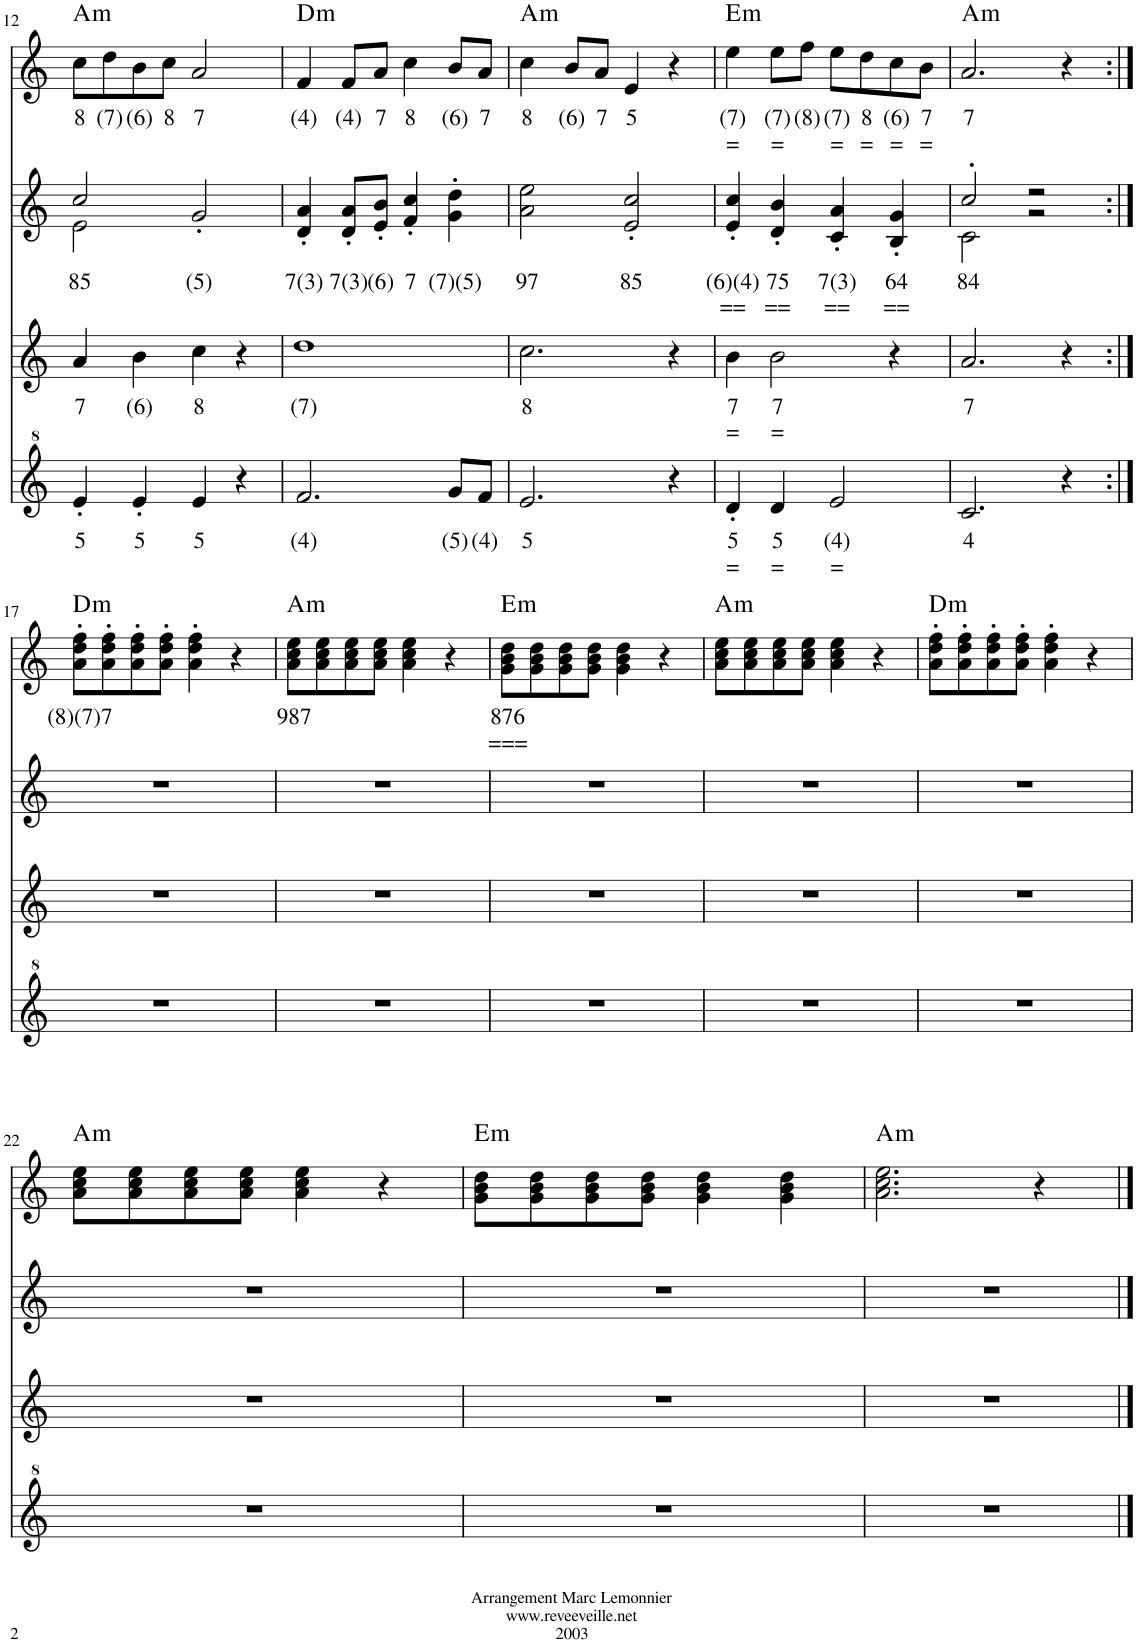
**kern	**text	**text	**kern	**text	**text	**kern	**text	**text	**kern	**text	**text	**harte
*part4	*part4	*part4	*part3	*part3	*part3	*part2	*part2	*part2	*part1	*part1	*part1	*part1
*staff4	*staff4	*staff4	*staff3	*staff3	*staff3	*staff2	*staff2	*staff2	*staff1	*staff1	*staff1	*
*I"Blokfluit	*	*	*I"Alt-blokfluit	*	*	*I"Bas-blokfluit	*	*	*I"Accordeon, Scottish du regret	*	*	*
*	*	*	*	*	*	*	*	*	*I'Acc	*	*	*
!!LO:PB:g=z
*clefG^2	*	*	*clefG2	*	*	*clefG2	*	*	*clefG2	*	*	*
*k[]	*	*	*k[]	*	*	*k[]	*	*	*k[]	*	*	*
*M4/4	*	*	*M4/4	*	*	*M4/4	*	*	*M4/4	*	*	*
=12	=12	=12	=12	=12	=12	=12	=12	=12	=12	=12	=12	=12
!	!LO:LY:b	!	!	!LO:LY:b	!	!	!LO:LY:b	!	!	!LO:LY:b	!	!LO:H:kt=m
*	*	*	*	*	*	*^	*	*	*	*	*	*
4ee'/	5	.	4a/	7	.	2cc/	2e\	85	.	8cc\L	8	.	A:min
!	!	!	!	!	!	!	!	!	!	!	!LO:LY:b	!	!
.	.	.	.	.	.	.	.	.	.	8dd\	(7)	.	.
!	!LO:LY:b	!	!	!LO:LY:b	!	!	!	!	!	!	!LO:LY:b	!	!
4ee'/	5	.	4b\	(6)	.	.	.	.	.	8b\	(6)	.	.
!	!	!	!	!	!	!	!	!	!	!	!LO:LY:b	!	!
.	.	.	.	.	.	.	.	.	.	8cc\J	8	.	.
!	!LO:LY:b	!	!	!LO:LY:b	!	!	!	!LO:LY:b	!	!	!LO:LY:b	!	!
4ee/	5	.	4cc\	8	.	2g'/	2ryy	(5)	.	2a/	7	.	.
4r	.	.	4r	.	.	.	.	.	.	.	.	.	.
*	*	*	*	*	*	*v	*v	*	*	*	*	*	*
=13	=13	=13	=13	=13	=13	=13	=13	=13	=13	=13	=13	=13
!	!LO:LY:b	!	!	!LO:LY:b	!	!	!LO:LY:b	!	!	!LO:LY:b	!	!LO:H:kt=m
2.ff/	(4)	.	1dd	(7)	.	4d/' 4a/'	7(3)	.	4f/	(4)	.	D:min
!	!	!	!	!	!	!	!LO:LY:b	!	!	!LO:LY:b	!	!
.	.	.	.	.	.	8d/' 8a/'L	7(3)	.	8f/L	(4)	.	.
!	!	!	!	!	!	!	!LO:LY:b	!	!	!LO:LY:b	!	!
.	.	.	.	.	.	8e/' 8b/'J	(6)	.	8a/J	7	.	.
!	!	!	!	!	!	!	!LO:LY:b	!	!	!LO:LY:b	!	!
.	.	.	.	.	.	4f/' 4cc/'	7	.	4cc\	8	.	.
!	!LO:LY:b	!	!	!	!	!	!LO:LY:b	!	!	!LO:LY:b	!	!
8gg/L	(5)	.	.	.	.	4g\' 4dd\'	(7)(5)	.	8b/L	(6)	.	.
!	!LO:LY:b	!	!	!	!	!	!	!	!	!LO:LY:b	!	!
8ff/J	(4)	.	.	.	.	.	.	.	8a/J	7	.	.
=14	=14	=14	=14	=14	=14	=14	=14	=14	=14	=14	=14	=14
!	!LO:LY:b	!	!	!LO:LY:b	!	!	!LO:LY:b	!	!	!LO:LY:b	!	!LO:H:kt=m
2.ee/	5	.	2.cc\	8	.	2a\ 2ee\	97	.	4cc\	8	.	A:min
!	!	!	!	!	!	!	!	!	!	!LO:LY:b	!	!
.	.	.	.	.	.	.	.	.	8b/L	(6)	.	.
!	!	!	!	!	!	!	!	!	!	!LO:LY:b	!	!
.	.	.	.	.	.	.	.	.	8a/J	7	.	.
!	!	!	!	!	!	!	!LO:LY:b	!	!	!LO:LY:b	!	!
.	.	.	.	.	.	2e/' 2cc/'	85	.	4e/	5	.	.
4r	.	.	4r	.	.	.	.	.	4r	.	.	.
=15	=15	=15	=15	=15	=15	=15	=15	=15	=15	=15	=15	=15
!	!LO:LY:b	!LO:LY:b	!	!LO:LY:b	!LO:LY:b	!	!LO:LY:b	!LO:LY:b	!	!LO:LY:b	!LO:LY:b	!LO:H:kt=m
4dd'/	5	=	4b\	7	=	4e/' 4cc/'	(6)(4)	==	4ee\	(7)	=	E:min
!	!LO:LY:b	!LO:LY:b	!	!LO:LY:b	!LO:LY:b	!	!LO:LY:b	!LO:LY:b	!	!LO:LY:b	!LO:LY:b	!
4dd/	5	=	2b\	7	=	4d/' 4b/'	75	==	8ee\L	(7)	=	.
!	!	!	!	!	!	!	!	!	!	!LO:LY:b	!	!
.	.	.	.	.	.	.	.	.	8ff\J	(8)	.	.
!	!LO:LY:b	!LO:LY:b	!	!	!	!	!LO:LY:b	!LO:LY:b	!	!LO:LY:b	!LO:LY:b	!
2ee/	(4)	=	.	.	.	4c/' 4a/'	7(3)	==	8ee\L	(7)	=	.
!	!	!	!	!	!	!	!	!	!	!LO:LY:b	!LO:LY:b	!
.	.	.	.	.	.	.	.	.	8dd\	8	=	.
!	!	!	!	!	!	!	!LO:LY:b	!LO:LY:b	!	!LO:LY:b	!LO:LY:b	!
.	.	.	4r	.	.	4B/' 4g/'	64	==	8cc\	(6)	=	.
!	!	!	!	!	!	!	!	!	!	!LO:LY:b	!LO:LY:b	!
.	.	.	.	.	.	.	.	.	8b\J	7	=	.
=16	=16	=16	=16	=16	=16	=16	=16	=16	=16	=16	=16	=16
!	!LO:LY:b	!	!	!LO:LY:b	!	!	!LO:LY:b	!	!	!LO:LY:b	!	!LO:H:kt=m
*	*	*	*	*	*	*^	*	*	*	*	*	*
2.cc/	4	.	2.a/	7	.	2cc'/	2c\	84	.	2.a/	7	.	A:min
.	.	.	.	.	.	2r	2r	.	.	.	.	.	.
4r	.	.	4r	.	.	.	.	.	.	4r	.	.	.
*	*	*	*	*	*	*v	*v	*	*	*	*	*	*
!!LO:LB:g=z
=17:|!	=17:|!	=17:|!	=17:|!	=17:|!	=17:|!	=17:|!	=17:|!	=17:|!	=17:|!	=17:|!	=17:|!	=17:|!
!	!	!	!	!	!	!	!	!	!	!LO:LY:b	!	!LO:H:kt=m
1r	.	.	1r	.	.	1r	.	.	8a\' 8dd\' 8ff\'L	(8)(7)7	.	D:min
.	.	.	.	.	.	.	.	.	8a\' 8dd\' 8ff\'	.	.	.
.	.	.	.	.	.	.	.	.	8a\' 8dd\' 8ff\'	.	.	.
.	.	.	.	.	.	.	.	.	8a\' 8dd\' 8ff\'J	.	.	.
.	.	.	.	.	.	.	.	.	4a\' 4dd\' 4ff\'	.	.	.
.	.	.	.	.	.	.	.	.	4r	.	.	.
=18	=18	=18	=18	=18	=18	=18	=18	=18	=18	=18	=18	=18
!	!	!	!	!	!	!	!	!	!	!LO:LY:b	!	!LO:H:kt=m
1r	.	.	1r	.	.	1r	.	.	8a\ 8cc\ 8ee\L	987	.	A:min
.	.	.	.	.	.	.	.	.	8a\ 8cc\ 8ee\	.	.	.
.	.	.	.	.	.	.	.	.	8a\ 8cc\ 8ee\	.	.	.
.	.	.	.	.	.	.	.	.	8a\ 8cc\ 8ee\J	.	.	.
.	.	.	.	.	.	.	.	.	4a\ 4cc\ 4ee\	.	.	.
.	.	.	.	.	.	.	.	.	4r	.	.	.
=19	=19	=19	=19	=19	=19	=19	=19	=19	=19	=19	=19	=19
!	!	!	!	!	!	!	!	!	!	!LO:LY:b	!LO:LY:b	!LO:H:kt=m
1r	.	.	1r	.	.	1r	.	.	8g\ 8b\ 8dd\L	876	===	E:min
.	.	.	.	.	.	.	.	.	8g\ 8b\ 8dd\	.	.	.
.	.	.	.	.	.	.	.	.	8g\ 8b\ 8dd\	.	.	.
.	.	.	.	.	.	.	.	.	8g\ 8b\ 8dd\J	.	.	.
.	.	.	.	.	.	.	.	.	4g\ 4b\ 4dd\	.	.	.
.	.	.	.	.	.	.	.	.	4r	.	.	.
=20	=20	=20	=20	=20	=20	=20	=20	=20	=20	=20	=20	=20
!	!	!	!	!	!	!	!	!	!	!	!	!LO:H:kt=m
1r	.	.	1r	.	.	1r	.	.	8a\ 8cc\ 8ee\L	.	.	A:min
.	.	.	.	.	.	.	.	.	8a\ 8cc\ 8ee\	.	.	.
.	.	.	.	.	.	.	.	.	8a\ 8cc\ 8ee\	.	.	.
.	.	.	.	.	.	.	.	.	8a\ 8cc\ 8ee\J	.	.	.
.	.	.	.	.	.	.	.	.	4a\ 4cc\ 4ee\	.	.	.
.	.	.	.	.	.	.	.	.	4r	.	.	.
=21	=21	=21	=21	=21	=21	=21	=21	=21	=21	=21	=21	=21
!	!	!	!	!	!	!	!	!	!	!	!	!LO:H:kt=m
1r	.	.	1r	.	.	1r	.	.	8a\' 8dd\' 8ff\'L	.	.	D:min
.	.	.	.	.	.	.	.	.	8a\' 8dd\' 8ff\'	.	.	.
.	.	.	.	.	.	.	.	.	8a\' 8dd\' 8ff\'	.	.	.
.	.	.	.	.	.	.	.	.	8a\' 8dd\' 8ff\'J	.	.	.
.	.	.	.	.	.	.	.	.	4a\' 4dd\' 4ff\'	.	.	.
.	.	.	.	.	.	.	.	.	4r	.	.	.
!!LO:LB:g=z
=22	=22	=22	=22	=22	=22	=22	=22	=22	=22	=22	=22	=22
!	!	!	!	!	!	!	!	!	!	!	!	!LO:H:kt=m
1r	.	.	1r	.	.	1r	.	.	8a\ 8cc\ 8ee\L	.	.	A:min
.	.	.	.	.	.	.	.	.	8a\ 8cc\ 8ee\	.	.	.
.	.	.	.	.	.	.	.	.	8a\ 8cc\ 8ee\	.	.	.
.	.	.	.	.	.	.	.	.	8a\ 8cc\ 8ee\J	.	.	.
.	.	.	.	.	.	.	.	.	4a\ 4cc\ 4ee\	.	.	.
.	.	.	.	.	.	.	.	.	4r	.	.	.
=23	=23	=23	=23	=23	=23	=23	=23	=23	=23	=23	=23	=23
!	!	!	!	!	!	!	!	!	!	!	!	!LO:H:kt=m
1r	.	.	1r	.	.	1r	.	.	8g\ 8b\ 8dd\L	.	.	E:min
.	.	.	.	.	.	.	.	.	8g\ 8b\ 8dd\	.	.	.
.	.	.	.	.	.	.	.	.	8g\ 8b\ 8dd\	.	.	.
.	.	.	.	.	.	.	.	.	8g\ 8b\ 8dd\J	.	.	.
.	.	.	.	.	.	.	.	.	4g\ 4b\ 4dd\	.	.	.
.	.	.	.	.	.	.	.	.	4g\ 4b\ 4dd\	.	.	.
=24	=24	=24	=24	=24	=24	=24	=24	=24	=24	=24	=24	=24
!	!	!	!	!	!	!	!	!	!	!	!	!LO:H:kt=m
1r	.	.	1r	.	.	1r	.	.	2.a\ 2.cc\ 2.ee\	.	.	A:min
.	.	.	.	.	.	.	.	.	4r	.	.	.
==	==	==	==	==	==	==	==	==	==	==	==	==
*-	*-	*-	*-	*-	*-	*-	*-	*-	*-	*-	*-	*-
